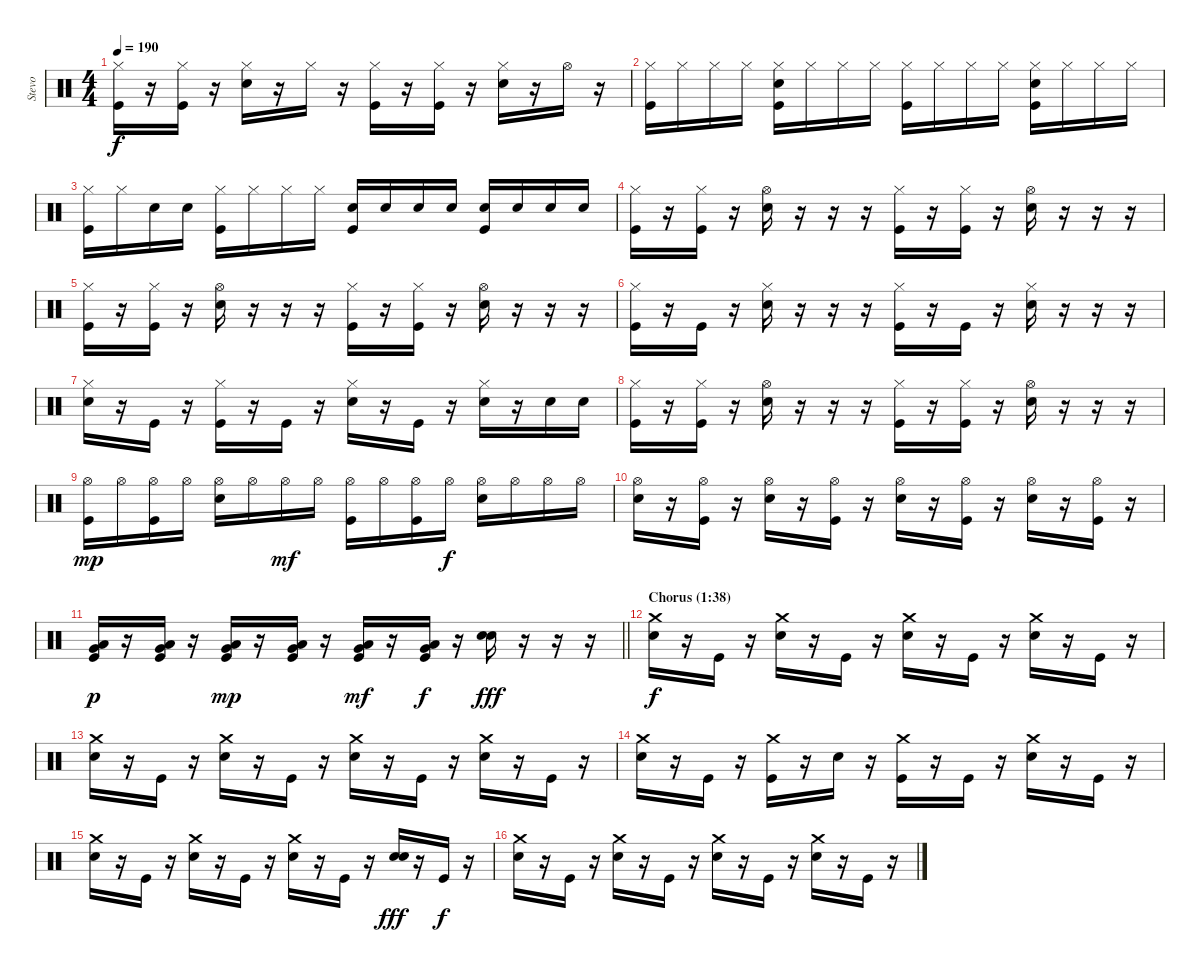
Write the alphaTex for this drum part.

\track ("Stevo" "Stevo") {instrument percussion}
\staff {score}
\articulation defaults
\ts (4 4)
\tempo 190
\clef neutral
\ks c
("Hi-Hat (closed)" "Kick (hit)").16{dy f} r.16 ("Hi-Hat (closed)" "Kick (hit)").16 r.16 ("Electric Snare (hit)" "Hi-Hat (closed)").16 r.16 "Hi-Hat (closed)".16 r.16 ("Hi-Hat (closed)" "Kick (hit)").16 r.16 ("Hi-Hat (closed)" "Kick (hit)").16 r.16 ("Electric Snare (hit)" "Hi-Hat (closed)").16 r.16 "Hi-Hat (open)".16 r.16 |
("Hi-Hat (closed)" "Kick (hit)").16 "Hi-Hat (closed)".16 "Hi-Hat (closed)".16 "Hi-Hat (closed)".16 ("Electric Snare (hit)" "Hi-Hat (closed)" "Kick (hit)").16 "Hi-Hat (closed)".16 "Hi-Hat (closed)".16 "Hi-Hat (closed)".16 ("Hi-Hat (closed)" "Kick (hit)").16 "Hi-Hat (closed)".16 "Hi-Hat (closed)".16 "Hi-Hat (closed)".16 ("Electric Snare (hit)" "Hi-Hat (closed)" "Kick (hit)").16 "Hi-Hat (closed)".16 "Hi-Hat (closed)".16 "Hi-Hat (closed)".16 |
("Hi-Hat (closed)" "Kick (hit)").16 "Hi-Hat (closed)".16 "Electric Snare (hit)".16 "Electric Snare (hit)".16 ("Hi-Hat (closed)" "Kick (hit)").16 "Hi-Hat (closed)".16 "Hi-Hat (closed)".16 "Hi-Hat (closed)".16 ("Electric Snare (hit)" "Kick (hit)").16 "Electric Snare (hit)".16 "Electric Snare (hit)".16 "Electric Snare (hit)".16 ("Electric Snare (hit)" "Kick (hit)").16 "Electric Snare (hit)".16 "Electric Snare (hit)".16 "Electric Snare (hit)".16 |
("Hi-Hat (closed)" "Kick (hit)").16 r.16 ("Hi-Hat (closed)" "Kick (hit)").16 r.16 ("Electric Snare (hit)" "Hi-Hat (open)").16 r.16 r.16 r.16 ("Hi-Hat (closed)" "Kick (hit)").16 r.16 ("Hi-Hat (closed)" "Kick (hit)").16 r.16 ("Electric Snare (hit)" "Hi-Hat (open)").16 r.16 r.16 r.16 |
("Hi-Hat (closed)" "Kick (hit)").16 r.16 ("Hi-Hat (closed)" "Kick (hit)").16 r.16 ("Electric Snare (hit)" "Hi-Hat (open)").16 r.16 r.16 r.16 ("Hi-Hat (closed)" "Kick (hit)").16 r.16 ("Hi-Hat (closed)" "Kick (hit)").16 r.16 ("Electric Snare (hit)" "Hi-Hat (open)").16 r.16 r.16 r.16 |
("Hi-Hat (closed)" "Kick (hit)").16 r.16 "Kick (hit)".16 r.16 ("Electric Snare (hit)" "Hi-Hat (closed)").16 r.16 r.16 r.16 ("Hi-Hat (closed)" "Kick (hit)").16 r.16 "Kick (hit)".16 r.16 ("Electric Snare (hit)" "Hi-Hat (closed)").16 r.16 r.16 r.16 |
("Electric Snare (hit)" "Hi-Hat (closed)").16 r.16 "Kick (hit)".16 r.16 ("Hi-Hat (closed)" "Kick (hit)").16 r.16 "Kick (hit)".16 r.16 ("Electric Snare (hit)" "Hi-Hat (closed)").16 r.16 "Kick (hit)".16 r.16 ("Electric Snare (hit)" "Hi-Hat (closed)").16 r.16 "Electric Snare (hit)".16 "Electric Snare (hit)".16 |
("Hi-Hat (closed)" "Kick (hit)").16 r.16 ("Hi-Hat (closed)" "Kick (hit)").16 r.16 ("Electric Snare (hit)" "Hi-Hat (open)").16 r.16 r.16 r.16 ("Hi-Hat (closed)" "Kick (hit)").16 r.16 ("Hi-Hat (closed)" "Kick (hit)").16 r.16 ("Electric Snare (hit)" "Hi-Hat (open)").16 r.16 r.16 r.16 |
("Hi-Hat (open)" "Kick (hit)").16{dy mp} "Hi-Hat (open)".16 ("Hi-Hat (open)" "Kick (hit)").16 "Hi-Hat (open)".16 ("Electric Snare (hit)" "Hi-Hat (open)").16 "Hi-Hat (open)".16 "Hi-Hat (open)".16{dy mf} "Hi-Hat (open)".16 ("Hi-Hat (open)" "Kick (hit)").16 "Hi-Hat (open)".16 ("Hi-Hat (open)" "Kick (hit)").16 "Hi-Hat (open)".16{dy f} ("Electric Snare (hit)" "Hi-Hat (open)").16 "Hi-Hat (open)".16 "Hi-Hat (open)".16 "Hi-Hat (open)".16 |
("Electric Snare (hit)" "Hi-Hat (open)").16 r.16 ("Hi-Hat (open)" "Kick (hit)").16 r.16 ("Electric Snare (hit)" "Hi-Hat (open)").16 r.16 ("Hi-Hat (open)" "Kick (hit)").16 r.16 ("Electric Snare (hit)" "Hi-Hat (open)").16 r.16 ("Hi-Hat (open)" "Kick (hit)").16 r.16 ("Electric Snare (hit)" "Hi-Hat (open)").16 r.16 ("Hi-Hat (open)" "Kick (hit)").16 r.16 |
\barLineRight lightlight
("Very Low Tom (hit)" "Low Floor Tom (hit)" "Kick (hit)").16{dy p} r.16 ("Very Low Tom (hit)" "Low Floor Tom (hit)" "Kick (hit)").16 r.16 ("Very Low Tom (hit)" "Low Floor Tom (hit)" "Kick (hit)").16{dy mp} r.16 ("Very Low Tom (hit)" "Low Floor Tom (hit)" "Kick (hit)").16 r.16 ("Very Low Tom (hit)" "Low Floor Tom (hit)" "Kick (hit)").16{dy mf} r.16 ("Very Low Tom (hit)" "Low Floor Tom (hit)" "Kick (hit)").16{dy f} r.16 ("Electric Snare (hit)" "Snare (hit) 2").16{dy fff} r.16 r.16 r.16 |
\section ("" "Chorus (1:38)")
("Electric Snare (hit)" "Crash medium (hit)").16{dy f} r.16 "Kick (hit)".16 r.16 ("Electric Snare (hit)" "Crash medium (hit)").16 r.16 "Kick (hit)".16 r.16 ("Electric Snare (hit)" "Crash medium (hit)").16 r.16 "Kick (hit)".16 r.16 ("Electric Snare (hit)" "Crash medium (hit)").16 r.16 "Kick (hit)".16 r.16 |
("Electric Snare (hit)" "Crash medium (hit)").16 r.16 "Kick (hit)".16 r.16 ("Electric Snare (hit)" "Crash medium (hit)").16 r.16 "Kick (hit)".16 r.16 ("Electric Snare (hit)" "Crash medium (hit)").16 r.16 "Kick (hit)".16 r.16 ("Electric Snare (hit)" "Crash medium (hit)").16 r.16 "Kick (hit)".16 r.16 |
("Electric Snare (hit)" "Crash medium (hit)").16 r.16 "Kick (hit)".16 r.16 ("Crash medium (hit)" "Kick (hit)").16 r.16 "Electric Snare (hit)".16 r.16 ("Crash medium (hit)" "Kick (hit)").16 r.16 "Kick (hit)".16 r.16 ("Electric Snare (hit)" "Crash medium (hit)").16 r.16 "Kick (hit)".16 r.16 |
("Electric Snare (hit)" "Crash medium (hit)").16 r.16 "Kick (hit)".16 r.16 ("Electric Snare (hit)" "Crash medium (hit)").16 r.16 "Kick (hit)".16 r.16 ("Electric Snare (hit)" "Crash medium (hit)").16 r.16 "Kick (hit)".16 r.16 ("Electric Snare (hit)" "Snare (hit) 2").16{dy fff} r.16 "Kick (hit)".16{dy f} r.16 |
("Electric Snare (hit)" "Crash medium (hit)").16 r.16 "Kick (hit)".16 r.16 ("Electric Snare (hit)" "Crash medium (hit)").16 r.16 "Kick (hit)".16 r.16 ("Electric Snare (hit)" "Crash medium (hit)").16 r.16 "Kick (hit)".16 r.16 ("Electric Snare (hit)" "Crash medium (hit)").16 r.16 "Kick (hit)".16 r.16
